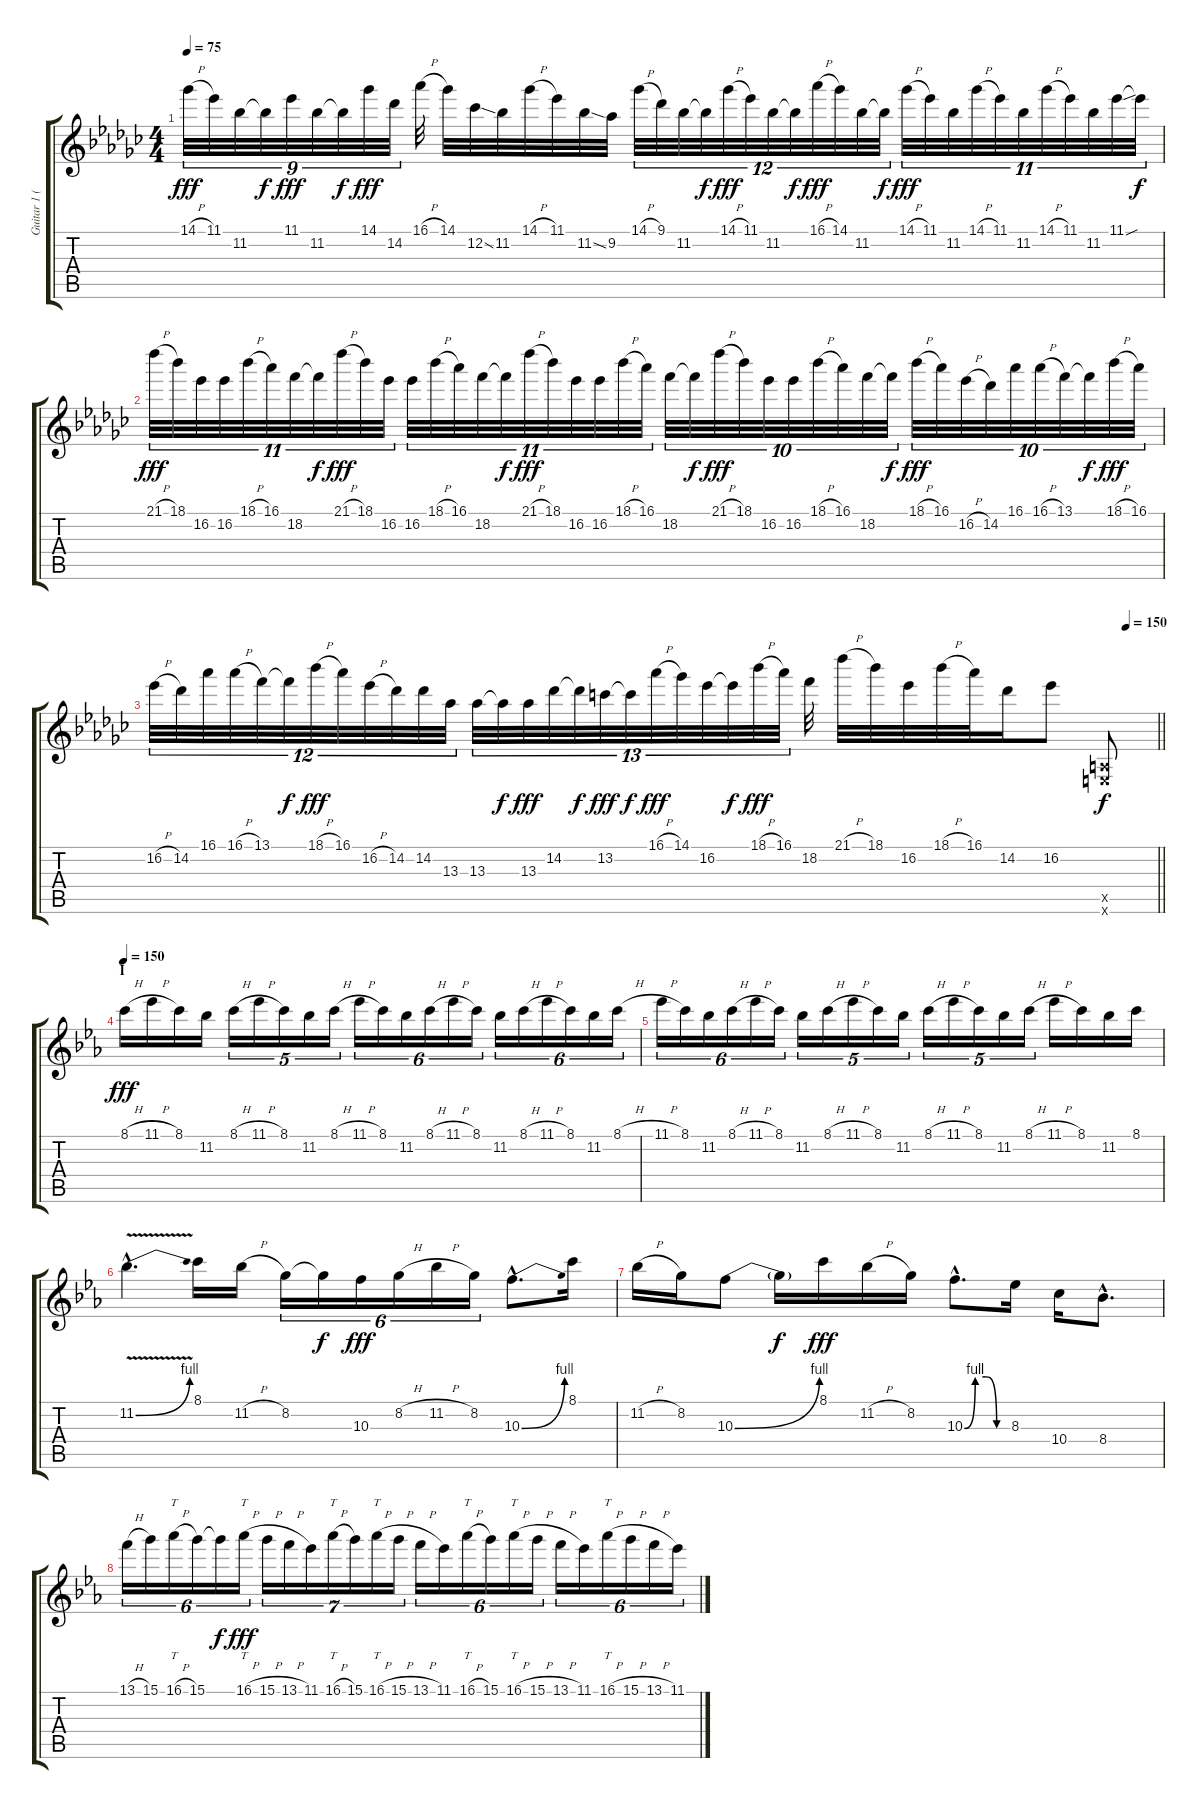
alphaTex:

\track ("Guitar 1 (Steve Vai)" "Guitar 1 (") {instrument distortionguitar}
\staff {score tabs}
\tuning (E4 B3 G3 D3 A2 E2) {hide}
\ts (4 4)
\tempo 75
\clef g2
\ks gb
14.1{h}.32{tu (9 8) dy fff} 11.1.32{tu (9 8)} 11.2.32{tu (9 8)} 11.2{t}.32{tu (9 8) dy f} 11.1.32{tu (9 8) dy fff} 11.2.32{tu (9 8)} 11.2{t}.32{tu (9 8) dy f} 14.1.32{tu (9 8) dy fff} 14.2.32{tu (9 8)} 16.1{h}.32 14.1.32 12.2{ss}.32 11.2.32 14.1{h}.32 11.1.32 11.2{ss}.32 9.2.32 14.1{h}.32{tu (12 8)} 9.1.32{tu (12 8)} 11.2.32{tu (12 8)} 11.2{t}.32{tu (12 8) dy f} 14.1{h}.32{tu (12 8) dy fff} 11.1.32{tu (12 8)} 11.2.32{tu (12 8)} 11.2{t}.32{tu (12 8) dy f} 16.1{h}.32{tu (12 8) dy fff} 14.1.32{tu (12 8)} 11.2.32{tu (12 8)} 11.2{t}.32{tu (12 8) dy f} 14.1{h}.32{tu (11 8) dy fff} 11.1.32{tu (11 8)} 11.2.32{tu (11 8)} 14.1{h}.32{tu (11 8)} 11.1.32{tu (11 8)} 11.2.32{tu (11 8)} 14.1{h}.32{tu (11 8)} 11.1.32{tu (11 8)} 11.2.32{tu (11 8)} 11.1{sou}.32{tu (11 8)} 11.1{t}.32{tu (11 8) dy f} |
21.1{h}.32{tu (11 8) dy fff} 18.1.32{tu (11 8)} 16.2.32{tu (11 8)} 16.2.32{tu (11 8)} 18.1{h}.32{tu (11 8)} 16.1.32{tu (11 8)} 18.2.32{tu (11 8)} 18.2{t}.32{tu (11 8) dy f} 21.1{h}.32{tu (11 8) dy fff} 18.1.32{tu (11 8)} 16.2.32{tu (11 8)} 16.2.32{tu (11 8)} 18.1{h}.32{tu (11 8)} 16.1.32{tu (11 8)} 18.2.32{tu (11 8)} 18.2{t}.32{tu (11 8) dy f} 21.1{h}.32{tu (11 8) dy fff} 18.1.32{tu (11 8)} 16.2.32{tu (11 8)} 16.2.32{tu (11 8)} 18.1{h}.32{tu (11 8)} 16.1.32{tu (11 8)} 18.2.32{tu (10 8)} 18.2{t}.32{tu (10 8) dy f} 21.1{h}.32{tu (10 8) dy fff} 18.1.32{tu (10 8)} 16.2.32{tu (10 8)} 16.2.32{tu (10 8)} 18.1{h}.32{tu (10 8)} 16.1.32{tu (10 8)} 18.2.32{tu (10 8)} 18.2{t}.32{tu (10 8) dy f} 18.1{h}.32{tu (10 8) dy fff} 16.1.32{tu (10 8)} 16.2{h}.32{tu (10 8)} 14.2.32{tu (10 8)} 16.1.32{tu (10 8)} 16.1{h}.32{tu (10 8)} 13.1.32{tu (10 8)} 13.1{t}.32{tu (10 8) dy f} 18.1{h}.32{tu (10 8) dy fff} 16.1.32{tu (10 8)} |
\tempo (150 0.96875)
\barLineRight lightlight
16.2{h}.32{tu (12 8)} 14.2.32{tu (12 8)} 16.1.32{tu (12 8)} 16.1{h}.32{tu (12 8)} 13.1.32{tu (12 8)} 13.1{t}.32{tu (12 8) dy f} 18.1{h}.32{tu (12 8) dy fff} 16.1.32{tu (12 8)} 16.2{h}.32{tu (12 8)} 14.2.32{tu (12 8)} 14.2.32{tu (12 8)} 13.3.32{tu (12 8)} 13.3.32{tu (13 8)} 13.3{t}.32{tu (13 8) dy f} 13.3.32{tu (13 8) dy fff} 14.2.32{tu (13 8)} 14.2{t}.32{tu (13 8) dy f} 13.2.32{tu (13 8) dy fff} 13.2{t}.32{tu (13 8) dy f} 16.1{h}.32{tu (13 8) dy fff} 14.1.32{tu (13 8)} 16.2.32{tu (13 8)} 16.2{t}.32{tu (13 8) dy f} 18.1{h}.32{tu (13 8) dy fff} 16.1.32{tu (13 8)} 18.2.32 21.1{h}.32 18.1.32 16.2.32 18.1{h}.32 16.1.32 14.2.16 16.2.8 (0.5{x} 0.6{x}).8{dy f} |
\section ("" "I")
\tempo 150
\ks eb
8.1{h}.16{dy fff} 11.1{h}.16 8.1.16 11.2.16 8.1{h}.16{tu (5 4)} 11.1{h}.16{tu (5 4)} 8.1.16{tu (5 4)} 11.2.16{tu (5 4)} 8.1{h}.16{tu (5 4)} 11.1{h}.16{tu (6 4)} 8.1.16{tu (6 4)} 11.2.16{tu (6 4)} 8.1{h}.16{tu (6 4)} 11.1{h}.16{tu (6 4)} 8.1.16{tu (6 4)} 11.2.16{tu (6 4)} 8.1{h}.16{tu (6 4)} 11.1{h}.16{tu (6 4)} 8.1.16{tu (6 4)} 11.2.16{tu (6 4)} 8.1{h}.16{tu (6 4)} |
11.1{h}.16{tu (6 4)} 8.1.16{tu (6 4)} 11.2.16{tu (6 4)} 8.1{h}.16{tu (6 4)} 11.1{h}.16{tu (6 4)} 8.1.16{tu (6 4)} 11.2.16{tu (5 4)} 8.1{h}.16{tu (5 4)} 11.1{h}.16{tu (5 4)} 8.1.16{tu (5 4)} 11.2.16{tu (5 4)} 8.1{h}.16{tu (5 4)} 11.1{h}.16{tu (5 4)} 8.1.16{tu (5 4)} 11.2.16{tu (5 4)} 8.1{h}.16{tu (5 4)} 11.1{h}.16 8.1.16 11.2.16 8.1.16 |
11.2{be (bend 0 0 60 4) v hac}.4{d} 8.1.16 11.2{h}.16 8.2.16{tu (6 4)} 8.2{t}.16{tu (6 4) dy f} 10.3.16{tu (6 4) dy fff} 8.2{h}.16{tu (6 4)} 11.2{h}.16{tu (6 4)} 8.2.16{tu (6 4)} 10.3{be (bend 0 0 60 4) hac}.8{d} 8.1.16 |
11.2{h}.16 8.2.16 10.3{be (bend 0 0 60 4)}.8 10.3{t}.16{dy f} 8.1.16{dy fff} 11.2{h}.16 8.2.16 10.3{be (custom 0 0 15 4 30 4 45 0 60 0) hac}.8{d} 8.3.16 10.4.16 8.4{hac}.8{d} |
13.1{h}.16{tu (6 4)} 15.1.16{tu (6 4)} 16.1{h}.16{tt tu (6 4)} 15.1.16{tu (6 4)} 15.1{t}.16{tu (6 4) dy f} 16.1{h}.16{tt tu (6 4) dy fff} 15.1{h}.16{tu (7 4)} 13.1{h}.16{tu (7 4)} 11.1.16{tu (7 4)} 16.1{h}.16{tt tu (7 4)} 15.1.16{tu (7 4)} 16.1{h}.16{tt tu (7 4)} 15.1{h}.16{tu (7 4)} 13.1{h}.16{tu (6 4)} 11.1.16{tu (6 4)} 16.1{h}.16{tt tu (6 4)} 15.1.16{tu (6 4)} 16.1{h}.16{tt tu (6 4)} 15.1{h}.16{tu (6 4)} 13.1{h}.16{tu (6 4)} 11.1.16{tu (6 4)} 16.1{h}.16{tt tu (6 4)} 15.1{h}.16{tu (6 4)} 13.1{h}.16{tu (6 4)} 11.1{h}.16{tu (6 4)}
